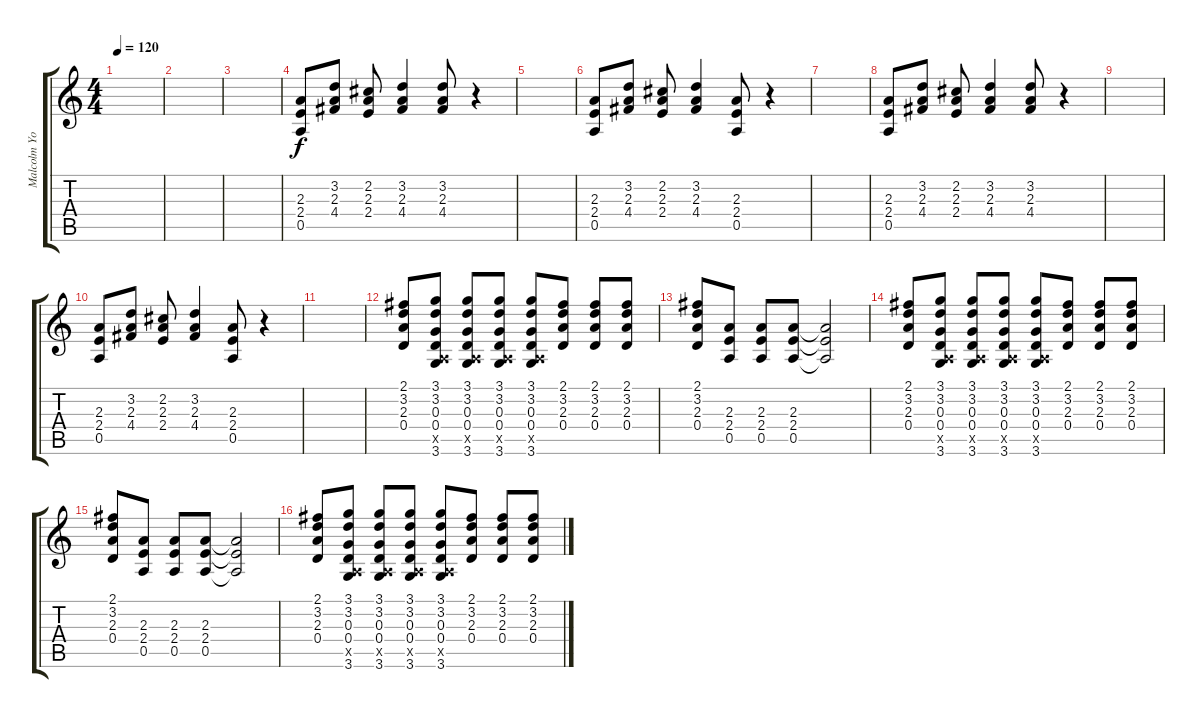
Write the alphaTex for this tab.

\track ("Malcolm Young (Rythm Guitar)" "Malcolm Yo") {instrument overdrivenguitar}
\staff {score tabs}
\tuning (E4 B3 G3 D3 A2 E2) {hide}
\ts (4 4)
\tempo 120
\clef g2
\ks c
|
|
|
(2.3 2.4 0.5).8 (3.2 2.3 4.4).8 (2.2 2.3 2.4).8 (3.2 2.3 4.4).4 (3.2 2.3 4.4).8 r.4 |
|
(2.3 2.4 0.5).8 (3.2 2.3 4.4).8 (2.2 2.3 2.4).8 (3.2 2.3 4.4).4 (2.3 2.4 0.5).8 r.4 |
|
(2.3 2.4 0.5).8 (3.2 2.3 4.4).8 (2.2 2.3 2.4).8 (3.2 2.3 4.4).4 (3.2 2.3 4.4).8 r.4 |
|
(2.3 2.4 0.5).8 (3.2 2.3 4.4).8 (2.2 2.3 2.4).8 (3.2 2.3 4.4).4 (2.3 2.4 0.5).8 r.4 |
|
(2.1 3.2 2.3 0.4).8 (3.1 3.2 0.3 0.4 0.5{x} 3.6).8 (3.1 3.2 0.3 0.4 0.5{x} 3.6).8 (3.1 3.2 0.3 0.4 0.5{x} 3.6).8 (3.1 3.2 0.3 0.4 0.5{x} 3.6).8 (2.1 3.2 2.3 0.4).8 (2.1 3.2 2.3 0.4).8 (2.1 3.2 2.3 0.4).8 |
(2.1 3.2 2.3 0.4).8 (2.3 2.4 0.5).8 (2.3 2.4 0.5).8 (2.3 2.4 0.5).8 (2.3{t} 2.4{t} 0.5{t}).2 |
(2.1 3.2 2.3 0.4).8 (3.1 3.2 0.3 0.4 0.5{x} 3.6).8 (3.1 3.2 0.3 0.4 0.5{x} 3.6).8 (3.1 3.2 0.3 0.4 0.5{x} 3.6).8 (3.1 3.2 0.3 0.4 0.5{x} 3.6).8 (2.1 3.2 2.3 0.4).8 (2.1 3.2 2.3 0.4).8 (2.1 3.2 2.3 0.4).8 |
(2.1 3.2 2.3 0.4).8 (2.3 2.4 0.5).8 (2.3 2.4 0.5).8 (2.3 2.4 0.5).8 (2.3{t} 2.4{t} 0.5{t}).2 |
(2.1 3.2 2.3 0.4).8 (3.1 3.2 0.3 0.4 0.5{x} 3.6).8 (3.1 3.2 0.3 0.4 0.5{x} 3.6).8 (3.1 3.2 0.3 0.4 0.5{x} 3.6).8 (3.1 3.2 0.3 0.4 0.5{x} 3.6).8 (2.1 3.2 2.3 0.4).8 (2.1 3.2 2.3 0.4).8 (2.1 3.2 2.3 0.4).8
